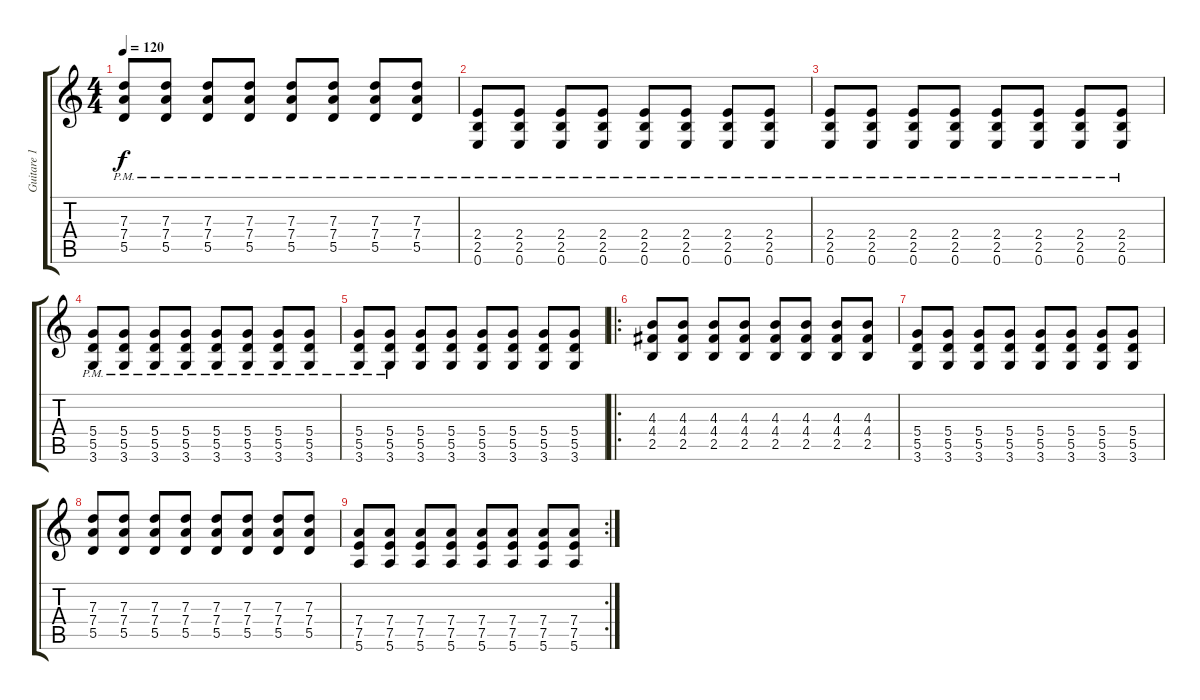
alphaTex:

\track ("Guitare 1" "Guitare 1") {instrument distortionguitar}
\staff {score tabs}
\tuning (E4 B3 G3 D3 A2 E2) {hide}
\ts (4 4)
\tempo 120
\clef g2
\ks c
(7.3{pm} 7.4{pm} 5.5{pm}).8{dy f} (7.3{pm} 7.4{pm} 5.5{pm}).8 (7.3{pm} 7.4{pm} 5.5{pm}).8 (7.3{pm} 7.4{pm} 5.5{pm}).8 (7.3{pm} 7.4{pm} 5.5{pm}).8 (7.3{pm} 7.4{pm} 5.5{pm}).8 (7.3{pm} 7.4{pm} 5.5{pm}).8 (7.3{pm} 7.4{pm} 5.5{pm}).8 |
(2.4{pm} 2.5{pm} 0.6{pm}).8 (2.4{pm} 2.5{pm} 0.6{pm}).8 (2.4{pm} 2.5{pm} 0.6{pm}).8 (2.4{pm} 2.5{pm} 0.6{pm}).8 (2.4{pm} 2.5{pm} 0.6{pm}).8 (2.4{pm} 2.5{pm} 0.6{pm}).8 (2.4{pm} 2.5{pm} 0.6{pm}).8 (2.4{pm} 2.5{pm} 0.6{pm}).8 |
(2.4{pm} 2.5{pm} 0.6{pm}).8 (2.4{pm} 2.5{pm} 0.6{pm}).8 (2.4{pm} 2.5{pm} 0.6{pm}).8 (2.4{pm} 2.5{pm} 0.6{pm}).8 (2.4{pm} 2.5{pm} 0.6{pm}).8 (2.4{pm} 2.5{pm} 0.6{pm}).8 (2.4{pm} 2.5{pm} 0.6{pm}).8 (2.4{pm} 2.5{pm} 0.6{pm}).8 |
(5.4{pm} 5.5{pm} 3.6{pm}).8 (5.4{pm} 5.5{pm} 3.6{pm}).8 (5.4{pm} 5.5{pm} 3.6{pm}).8 (5.4{pm} 5.5{pm} 3.6{pm}).8 (5.4{pm} 5.5{pm} 3.6{pm}).8 (5.4{pm} 5.5{pm} 3.6{pm}).8 (5.4{pm} 5.5{pm} 3.6{pm}).8 (5.4{pm} 5.5{pm} 3.6{pm}).8 |
(5.4{pm} 5.5{pm} 3.6{pm}).8 (5.4{pm} 5.5{pm} 3.6{pm}).8 (5.4 5.5 3.6).8 (5.4 5.5 3.6).8 (5.4 5.5 3.6).8 (5.4 5.5 3.6).8 (5.4 5.5 3.6).8 (5.4 5.5 3.6).8 |
\ro
(4.3 4.4 2.5).8 (4.3 4.4 2.5).8 (4.3 4.4 2.5).8 (4.3 4.4 2.5).8 (4.3 4.4 2.5).8 (4.3 4.4 2.5).8 (4.3 4.4 2.5).8 (4.3 4.4 2.5).8 |
(5.4 5.5 3.6).8 (5.4 5.5 3.6).8 (5.4 5.5 3.6).8 (5.4 5.5 3.6).8 (5.4 5.5 3.6).8 (5.4 5.5 3.6).8 (5.4 5.5 3.6).8 (5.4 5.5 3.6).8 |
(7.3 7.4 5.5).8 (7.3 7.4 5.5).8 (7.3 7.4 5.5).8 (7.3 7.4 5.5).8 (7.3 7.4 5.5).8 (7.3 7.4 5.5).8 (7.3 7.4 5.5).8 (7.3 7.4 5.5).8 |
\rc 2
(7.4 7.5 5.6).8 (7.4 7.5 5.6).8 (7.4 7.5 5.6).8 (7.4 7.5 5.6).8 (7.4 7.5 5.6).8 (7.4 7.5 5.6).8 (7.4 7.5 5.6).8 (7.4 7.5 5.6).8
